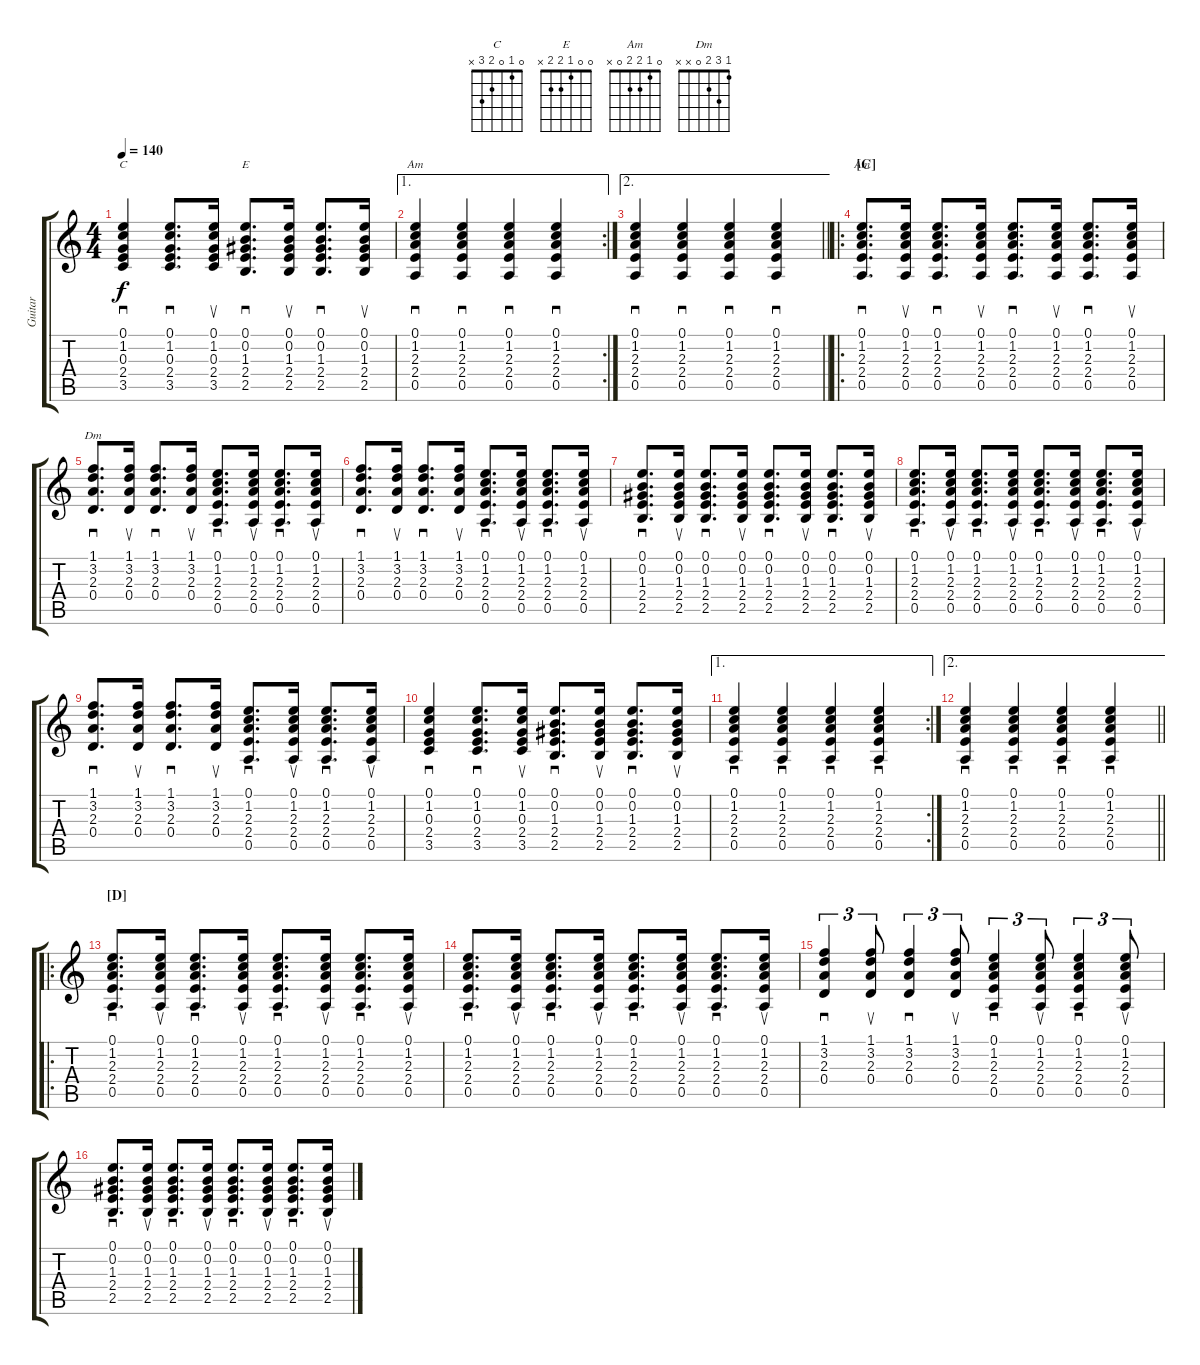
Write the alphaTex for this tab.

\track ("Guitar" "Guitar") {instrument acousticguitarsteel}
\staff {score tabs}
\tuning (E4 B3 G3 D3 A2 E2) {hide}
\chord ("C" 0 1 0 2 3 x)
\chord ("E" 0 0 1 2 2 x)
\chord ("Am" x x x x x x)
\chord ("Am" 0 1 2 2 0 x)
\chord ("Dm" 1 3 2 0 x x)
\ts (4 4)
\tempo 140
\clef g2
\ks c
(0.1 1.2 0.3 2.4 3.5).4{sd ch "C" dy f} (0.1 1.2 0.3 2.4 3.5).8{d sd} (0.1 1.2 0.3 2.4 3.5).16{su} (0.1 0.2 1.3 2.4 2.5).8{d sd ch "E"} (0.1 0.2 1.3 2.4 2.5).16{su} (0.1 0.2 1.3 2.4 2.5).8{d sd} (0.1 0.2 1.3 2.4 2.5).16{su} |
\ae 1
\rc 2
(0.1 1.2 2.3 2.4 0.5).4{sd ch "Am"} (0.1 1.2 2.3 2.4 0.5).4{sd} (0.1 1.2 2.3 2.4 0.5).4{sd} (0.1 1.2 2.3 2.4 0.5).4{sd} |
\ae 2
\barLineRight lightlight
(0.1 1.2 2.3 2.4 0.5).4{sd} (0.1 1.2 2.3 2.4 0.5).4{sd} (0.1 1.2 2.3 2.4 0.5).4{sd} (0.1 1.2 2.3 2.4 0.5).4{sd} |
\ro
\section ("" "[C]")
(0.1 1.2 2.3 2.4 0.5).8{d sd ch "Am"} (0.1 1.2 2.3 2.4 0.5).16{su} (0.1 1.2 2.3 2.4 0.5).8{d sd} (0.1 1.2 2.3 2.4 0.5).16{su} (0.1 1.2 2.3 2.4 0.5).8{d sd} (0.1 1.2 2.3 2.4 0.5).16{su} (0.1 1.2 2.3 2.4 0.5).8{d sd} (0.1 1.2 2.3 2.4 0.5).16{su} |
(1.1 3.2 2.3 0.4).8{d sd ch "Dm"} (1.1 3.2 2.3 0.4).16{su} (1.1 3.2 2.3 0.4).8{d sd} (1.1 3.2 2.3 0.4).16{su} (0.1 1.2 2.3 2.4 0.5).8{d sd} (0.1 1.2 2.3 2.4 0.5).16{su} (0.1 1.2 2.3 2.4 0.5).8{d sd} (0.1 1.2 2.3 2.4 0.5).16{su} |
(1.1 3.2 2.3 0.4).8{d sd} (1.1 3.2 2.3 0.4).16{su} (1.1 3.2 2.3 0.4).8{d sd} (1.1 3.2 2.3 0.4).16{su} (0.1 1.2 2.3 2.4 0.5).8{d sd} (0.1 1.2 2.3 2.4 0.5).16{su} (0.1 1.2 2.3 2.4 0.5).8{d sd} (0.1 1.2 2.3 2.4 0.5).16{su} |
(0.1 0.2 1.3 2.4 2.5).8{d sd} (0.1 0.2 1.3 2.4 2.5).16{su} (0.1 0.2 1.3 2.4 2.5).8{d sd} (0.1 0.2 1.3 2.4 2.5).16{su} (0.1 0.2 1.3 2.4 2.5).8{d sd} (0.1 0.2 1.3 2.4 2.5).16{su} (0.1 0.2 1.3 2.4 2.5).8{d sd} (0.1 0.2 1.3 2.4 2.5).16{su} |
(0.1 1.2 2.3 2.4 0.5).8{d sd} (0.1 1.2 2.3 2.4 0.5).16{su} (0.1 1.2 2.3 2.4 0.5).8{d sd} (0.1 1.2 2.3 2.4 0.5).16{su} (0.1 1.2 2.3 2.4 0.5).8{d sd} (0.1 1.2 2.3 2.4 0.5).16{su} (0.1 1.2 2.3 2.4 0.5).8{d sd} (0.1 1.2 2.3 2.4 0.5).16{su} |
(1.1 3.2 2.3 0.4).8{d sd} (1.1 3.2 2.3 0.4).16{su} (1.1 3.2 2.3 0.4).8{d sd} (1.1 3.2 2.3 0.4).16{su} (0.1 1.2 2.3 2.4 0.5).8{d sd} (0.1 1.2 2.3 2.4 0.5).16{su} (0.1 1.2 2.3 2.4 0.5).8{d sd} (0.1 1.2 2.3 2.4 0.5).16{su} |
(0.1 1.2 0.3 2.4 3.5).4{sd} (0.1 1.2 0.3 2.4 3.5).8{d sd} (0.1 1.2 0.3 2.4 3.5).16{su} (0.1 0.2 1.3 2.4 2.5).8{d sd} (0.1 0.2 1.3 2.4 2.5).16{su} (0.1 0.2 1.3 2.4 2.5).8{d sd} (0.1 0.2 1.3 2.4 2.5).16{su} |
\ae 1
\rc 2
(0.1 1.2 2.3 2.4 0.5).4{sd} (0.1 1.2 2.3 2.4 0.5).4{sd} (0.1 1.2 2.3 2.4 0.5).4{sd} (0.1 1.2 2.3 2.4 0.5).4{sd} |
\ae 2
\barLineRight lightlight
(0.1 1.2 2.3 2.4 0.5).4{sd} (0.1 1.2 2.3 2.4 0.5).4{sd} (0.1 1.2 2.3 2.4 0.5).4{sd} (0.1 1.2 2.3 2.4 0.5).4{sd} |
\ro
\section ("" "[D]")
(0.1 1.2 2.3 2.4 0.5).8{d sd} (0.1 1.2 2.3 2.4 0.5).16{su} (0.1 1.2 2.3 2.4 0.5).8{d sd} (0.1 1.2 2.3 2.4 0.5).16{su} (0.1 1.2 2.3 2.4 0.5).8{d sd} (0.1 1.2 2.3 2.4 0.5).16{su} (0.1 1.2 2.3 2.4 0.5).8{d sd} (0.1 1.2 2.3 2.4 0.5).16{su} |
(0.1 1.2 2.3 2.4 0.5).8{d sd} (0.1 1.2 2.3 2.4 0.5).16{su} (0.1 1.2 2.3 2.4 0.5).8{d sd} (0.1 1.2 2.3 2.4 0.5).16{su} (0.1 1.2 2.3 2.4 0.5).8{d sd} (0.1 1.2 2.3 2.4 0.5).16{su} (0.1 1.2 2.3 2.4 0.5).8{d sd} (0.1 1.2 2.3 2.4 0.5).16{su} |
(1.1 3.2 2.3 0.4).4{sd tu (3 2)} (1.1 3.2 2.3 0.4).8{su tu (3 2)} (1.1 3.2 2.3 0.4).4{sd tu (3 2)} (1.1 3.2 2.3 0.4).8{su tu (3 2)} (0.1 1.2 2.3 2.4 0.5).4{sd tu (3 2)} (0.1 1.2 2.3 2.4 0.5).8{su tu (3 2)} (0.1 1.2 2.3 2.4 0.5).4{sd tu (3 2)} (0.1 1.2 2.3 2.4 0.5).8{su tu (3 2)} |
(0.1 0.2 1.3 2.4 2.5).8{d sd} (0.1 0.2 1.3 2.4 2.5).16{su} (0.1 0.2 1.3 2.4 2.5).8{d sd} (0.1 0.2 1.3 2.4 2.5).16{su} (0.1 0.2 1.3 2.4 2.5).8{d sd} (0.1 0.2 1.3 2.4 2.5).16{su} (0.1 0.2 1.3 2.4 2.5).8{d sd} (0.1 0.2 1.3 2.4 2.5).16{su}
